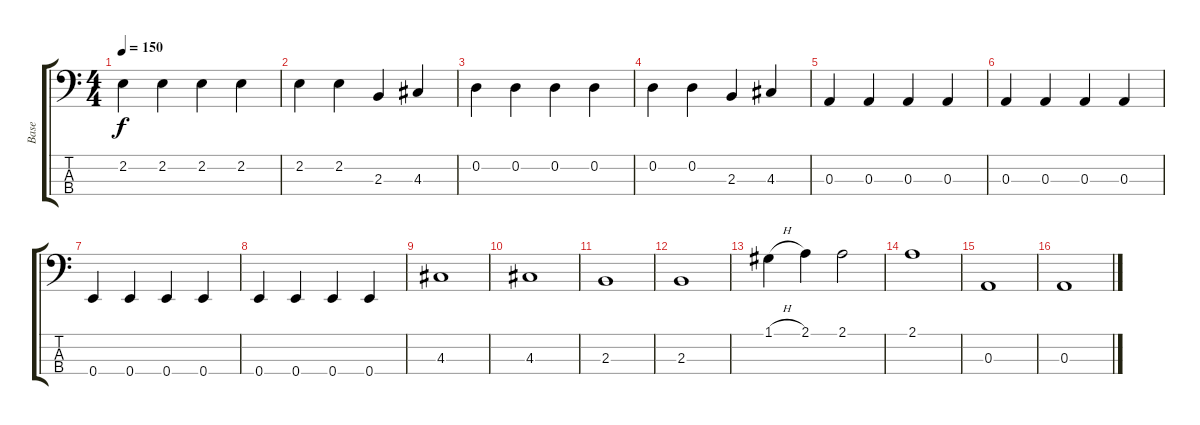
\track ("Base" "Base") {instrument electricbassfinger}
\staff {score tabs}
\tuning (G2 D2 A1 E1) {hide}
\ts (4 4)
\tempo 150
\clef f4
\ks c
2.2.4{dy f} 2.2.4 2.2.4 2.2.4 |
2.2.4 2.2.4 2.3.4 4.3.4 |
0.2.4 0.2.4 0.2.4 0.2.4 |
0.2.4 0.2.4 2.3.4 4.3.4 |
0.3.4 0.3.4 0.3.4 0.3.4 |
0.3.4 0.3.4 0.3.4 0.3.4 |
0.4.4 0.4.4 0.4.4 0.4.4 |
0.4.4 0.4.4 0.4.4 0.4.4 |
4.3.1 |
4.3.1 |
2.3.1 |
2.3.1 |
1.1{h}.4 2.1.4 2.1.2 |
2.1.1 |
0.3.1 |
0.3.1
